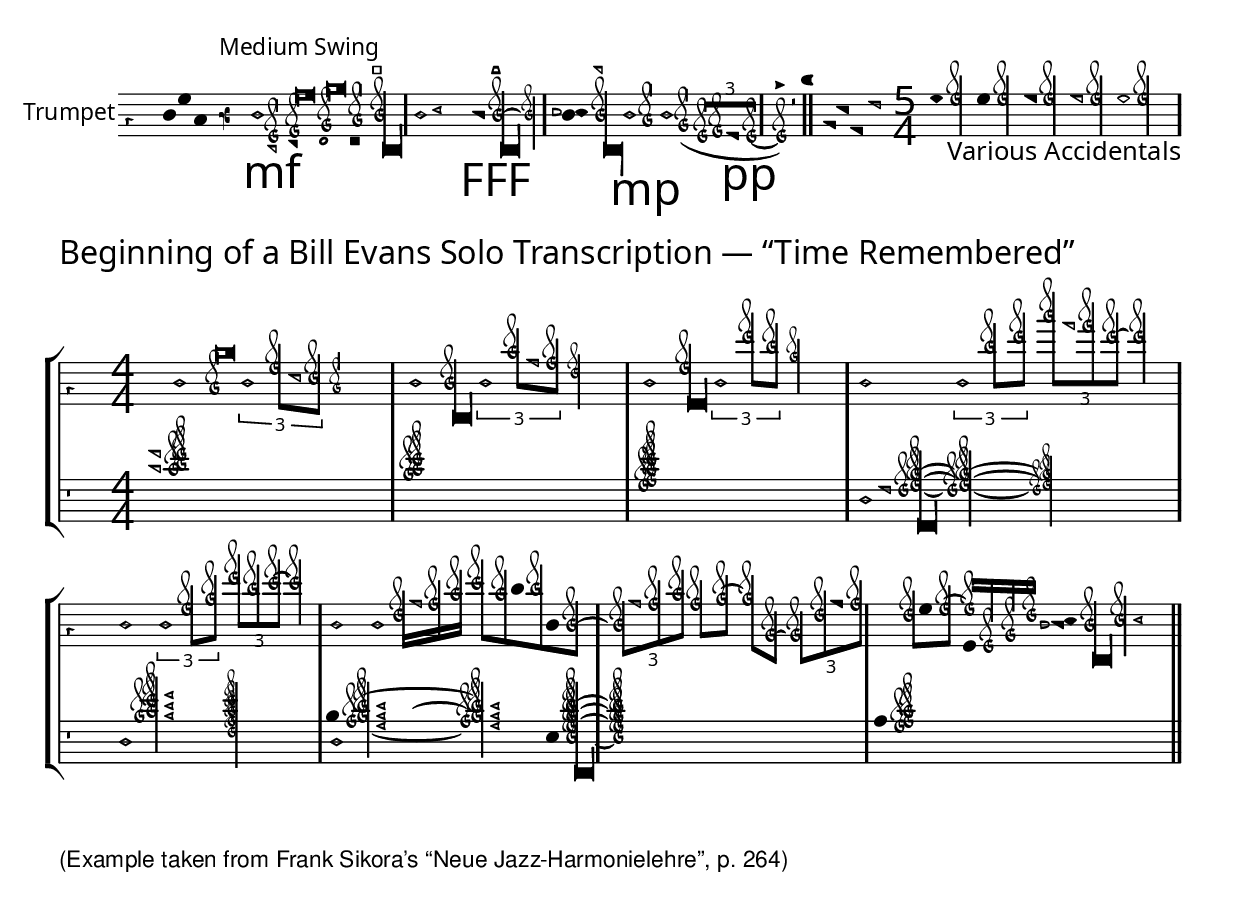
\version "2.16.1"

\include "lilyjazz.ly"

\paper { indent = #10 }

\relative c' {
  \jazzOn
  \set Staff.instrumentName = "Trumpet"
  \clef treble
  \key es \major
  \time 4/4
  \tempo "Medium Swing"
   r8 es4->\mf f8-. g--  as4-^ bes8-^  |
   r4. b8\trill\fff ~ b2 |
   bes?16-> r as4\mp r8 g4( \times 2/3 { es8 f e\pp ~ } |
   e1) \fermata |
   \bar "||"
   \mark \markup \jazzglyph #"scripts.varsegnojazz" 
   \clef bass
   \time 5/4
   \key g \major
   geses,4_"Various Accidentals" ges g gis gisis |
}


\score {
  \new StaffGroup <<
    \new Staff \relative c'' {
      \jazzOn
      \clef treble
      \numericTimeSignature
      \time 4/4
      r8 a \times 2/3 { r e' cis } a2 |
      r8 b \times 2/3 { r a' fis } d2 |
      r8 e \times 2/3 { r d' b } g2 |
      r4 \times 2/3 { r8 b d } \times 2/3 { a' fis d ~ } d4 |
      r4 \times 2/3 { r8 e, g } \times 2/3 { d' b c ~ } c4 |
      r4 r16 d, fis a c8 a bes bes, ~ |
      \times 2/3 { bes8 fis' a } fis g ~ g g, ~ \times 2/3 { g d' f } |
      d8 es ~ es16 es, g d' b?8 c4. | \bar "||"
    }
    \new Staff \relative c {
      \jazzOn
      \clef bass
      \numericTimeSignature
      \time 4/4
      <cis' d fis>1 |
      <b c e> |
      <g a c e> |
      r8 <fis g b> ~ q4 ~ q2 |
      r8 <b c e>4. <f a c e>2 |
      r8 <a bes d>4. ~ q <es g bes d>8 ~ |
      q1 |
      <g as c>1 | \bar "||"
    }
  >>
  \header { piece = \markup { \fontsize #3 \override #'(font-name . "LilyJAZZ Text") "Beginning of a Bill Evans Solo Transcription — “Time Remembered”" } }
  \layout { indent = 0 }
}

%\markup { \override #'(font-name . "LilyJAZZ Text") "(Example taken from Frank Sikora’s “Neue Jazz-Harmonielehre”)" }
\markup { \sans "(Example taken from Frank Sikora’s “Neue Jazz-Harmonielehre”, p. 264)" }